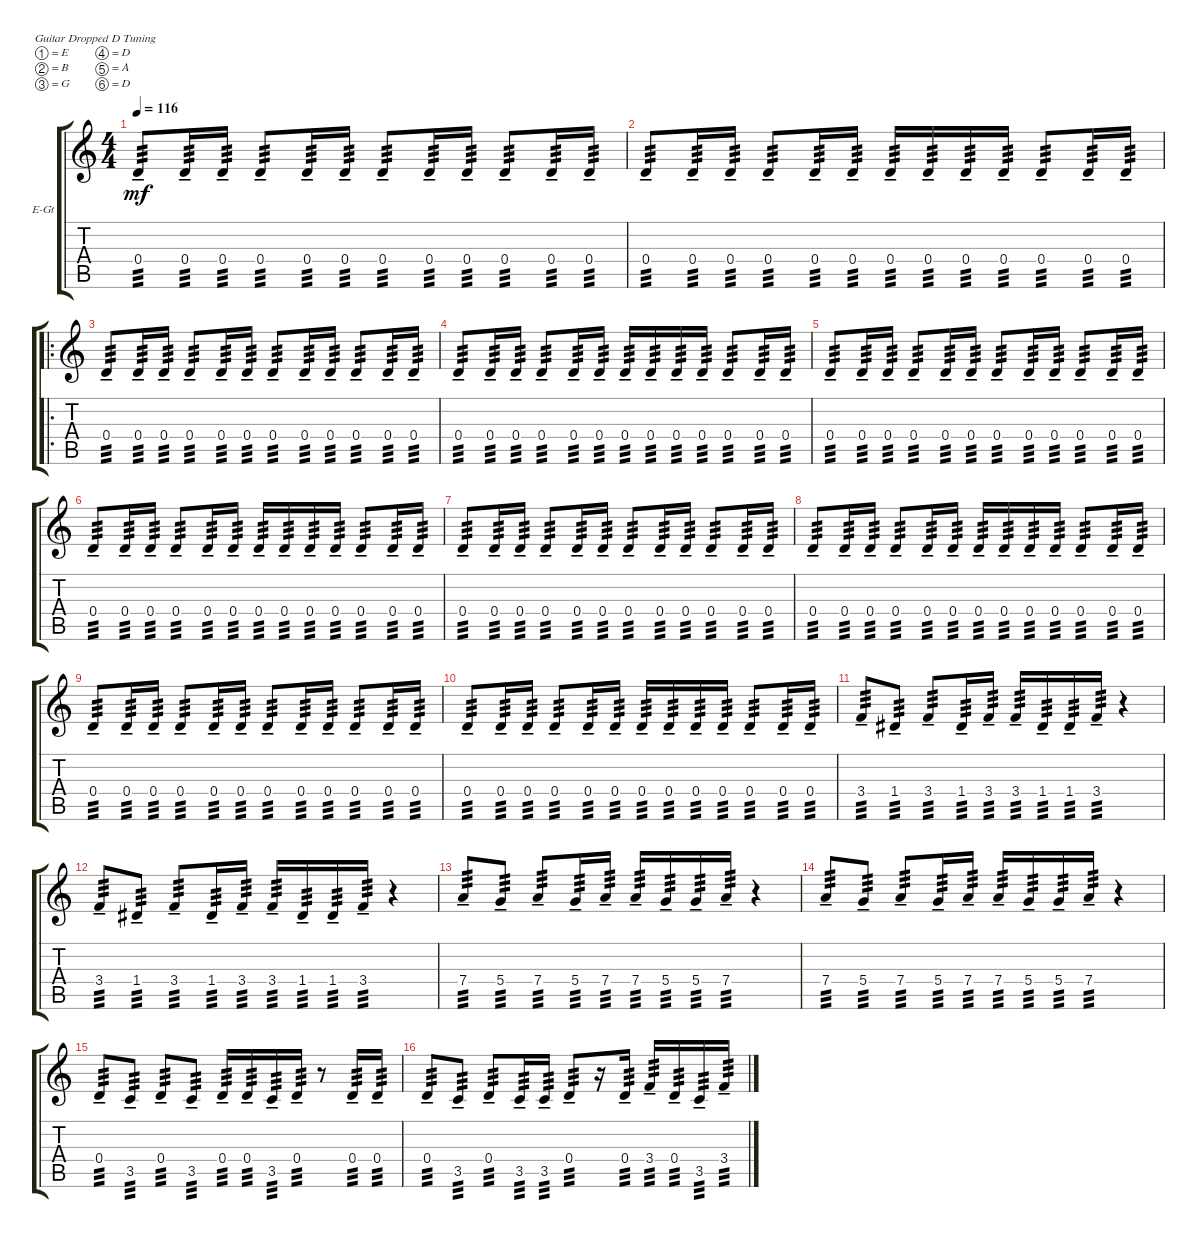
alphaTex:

\bracketExtendMode groupsimilarinstruments
\firstSystemTrackNameOrientation horizontal
\otherSystemsTrackNameOrientation horizontal
\track ("Guitar 2" "E-Gt") {instrument electricguitarmuted}
\staff {score tabs}
\tuning (E4 B3 G3 D3 A2 D2)
\ts (4 4)
\tempo 116
\clef g2
\ks c
0.4{ten}.8{tp 3 dy mf} 0.4{ten}.16{tp 3} 0.4{ten}.16{tp 3} 0.4{ten}.8{tp 3} 0.4{ten}.16{tp 3} 0.4{ten}.16{tp 3} 0.4{ten}.8{tp 3} 0.4{ten}.16{tp 3} 0.4{ten}.16{tp 3} 0.4{ten}.8{tp 3} 0.4{ten}.16{tp 3} 0.4{ten}.16{tp 3} |
0.4{ten}.8{tp 3} 0.4{ten}.16{tp 3} 0.4{ten}.16{tp 3} 0.4{ten}.8{tp 3} 0.4{ten}.16{tp 3} 0.4{ten}.16{tp 3} 0.4{ten}.16{tp 3} 0.4{ten}.16{tp 3} 0.4{ten}.16{tp 3} 0.4{ten}.16{tp 3} 0.4{ten}.8{tp 3} 0.4{ten}.16{tp 3} 0.4{ten}.16{tp 3} |
\ro
0.4{ten}.8{tp 3} 0.4{ten}.16{tp 3} 0.4{ten}.16{tp 3} 0.4{ten}.8{tp 3} 0.4{ten}.16{tp 3} 0.4{ten}.16{tp 3} 0.4{ten}.8{tp 3} 0.4{ten}.16{tp 3} 0.4{ten}.16{tp 3} 0.4{ten}.8{tp 3} 0.4{ten}.16{tp 3} 0.4{ten}.16{tp 3} |
0.4{ten}.8{tp 3} 0.4{ten}.16{tp 3} 0.4{ten}.16{tp 3} 0.4{ten}.8{tp 3} 0.4{ten}.16{tp 3} 0.4{ten}.16{tp 3} 0.4{ten}.16{tp 3} 0.4{ten}.16{tp 3} 0.4{ten}.16{tp 3} 0.4{ten}.16{tp 3} 0.4{ten}.8{tp 3} 0.4{ten}.16{tp 3} 0.4{ten}.16{tp 3} |
0.4{ten}.8{tp 3} 0.4{ten}.16{tp 3} 0.4{ten}.16{tp 3} 0.4{ten}.8{tp 3} 0.4{ten}.16{tp 3} 0.4{ten}.16{tp 3} 0.4{ten}.8{tp 3} 0.4{ten}.16{tp 3} 0.4{ten}.16{tp 3} 0.4{ten}.8{tp 3} 0.4{ten}.16{tp 3} 0.4{ten}.16{tp 3} |
0.4{ten}.8{tp 3} 0.4{ten}.16{tp 3} 0.4{ten}.16{tp 3} 0.4{ten}.8{tp 3} 0.4{ten}.16{tp 3} 0.4{ten}.16{tp 3} 0.4{ten}.16{tp 3} 0.4{ten}.16{tp 3} 0.4{ten}.16{tp 3} 0.4{ten}.16{tp 3} 0.4{ten}.8{tp 3} 0.4{ten}.16{tp 3} 0.4{ten}.16{tp 3} |
0.4{ten}.8{tp 3} 0.4{ten}.16{tp 3} 0.4{ten}.16{tp 3} 0.4{ten}.8{tp 3} 0.4{ten}.16{tp 3} 0.4{ten}.16{tp 3} 0.4{ten}.8{tp 3} 0.4{ten}.16{tp 3} 0.4{ten}.16{tp 3} 0.4{ten}.8{tp 3} 0.4{ten}.16{tp 3} 0.4{ten}.16{tp 3} |
0.4{ten}.8{tp 3} 0.4{ten}.16{tp 3} 0.4{ten}.16{tp 3} 0.4{ten}.8{tp 3} 0.4{ten}.16{tp 3} 0.4{ten}.16{tp 3} 0.4{ten}.16{tp 3} 0.4{ten}.16{tp 3} 0.4{ten}.16{tp 3} 0.4{ten}.16{tp 3} 0.4{ten}.8{tp 3} 0.4{ten}.16{tp 3} 0.4{ten}.16{tp 3} |
0.4{ten}.8{tp 3} 0.4{ten}.16{tp 3} 0.4{ten}.16{tp 3} 0.4{ten}.8{tp 3} 0.4{ten}.16{tp 3} 0.4{ten}.16{tp 3} 0.4{ten}.8{tp 3} 0.4{ten}.16{tp 3} 0.4{ten}.16{tp 3} 0.4{ten}.8{tp 3} 0.4{ten}.16{tp 3} 0.4{ten}.16{tp 3} |
0.4{ten}.8{tp 3} 0.4{ten}.16{tp 3} 0.4{ten}.16{tp 3} 0.4{ten}.8{tp 3} 0.4{ten}.16{tp 3} 0.4{ten}.16{tp 3} 0.4{ten}.16{tp 3} 0.4{ten}.16{tp 3} 0.4{ten}.16{tp 3} 0.4{ten}.16{tp 3} 0.4{ten}.8{tp 3} 0.4{ten}.16{tp 3} 0.4{ten}.16{tp 3} |
3.4{ten}.8{tp 3} 1.4{ten}.8{tp 3} 3.4{ten}.8{tp 3} 1.4{ten}.16{tp 3} 3.4{ten}.16{tp 3} 3.4{ten}.16{tp 3} 1.4{ten}.16{tp 3} 1.4{ten}.16{tp 3} 3.4{ten}.16{tp 3} r.4 |
3.4{ten}.8{tp 3} 1.4{ten}.8{tp 3} 3.4{ten}.8{tp 3} 1.4{ten}.16{tp 3} 3.4{ten}.16{tp 3} 3.4{ten}.16{tp 3} 1.4{ten}.16{tp 3} 1.4{ten}.16{tp 3} 3.4{ten}.16{tp 3} r.4 |
7.4{ten}.8{tp 3} 5.4{ten}.8{tp 3} 7.4{ten}.8{tp 3} 5.4{ten}.16{tp 3} 7.4{ten}.16{tp 3} 7.4{ten}.16{tp 3} 5.4{ten}.16{tp 3} 5.4{ten}.16{tp 3} 7.4{ten}.16{tp 3} r.4 |
7.4{ten}.8{tp 3} 5.4{ten}.8{tp 3} 7.4{ten}.8{tp 3} 5.4{ten}.16{tp 3} 7.4{ten}.16{tp 3} 7.4{ten}.16{tp 3} 5.4{ten}.16{tp 3} 5.4{ten}.16{tp 3} 7.4{ten}.16{tp 3} r.4 |
0.4{ten}.8{tp 3} 3.5{ten}.8{tp 3} 0.4{ten}.8{tp 3} 3.5{ten}.8{tp 3} 0.4{ten}.16{tp 3} 0.4{ten}.16{tp 3} 3.5{ten}.16{tp 3} 0.4{ten}.16{tp 3} r.8 0.4{ten}.16{tp 3} 0.4{ten}.16{tp 3} |
0.4{ten}.8{tp 3} 3.5{ten}.8{tp 3} 0.4{ten}.8{tp 3} 3.5{ten}.16{tp 3} 3.5{ten}.16{tp 3} 0.4{ten}.8{tp 3} r.16 0.4{ten}.16{tp 3} 3.4{ten}.16{tp 3} 0.4{ten}.16{tp 3} 3.5{ten}.16{tp 3} 3.4{ten}.16{tp 3}
